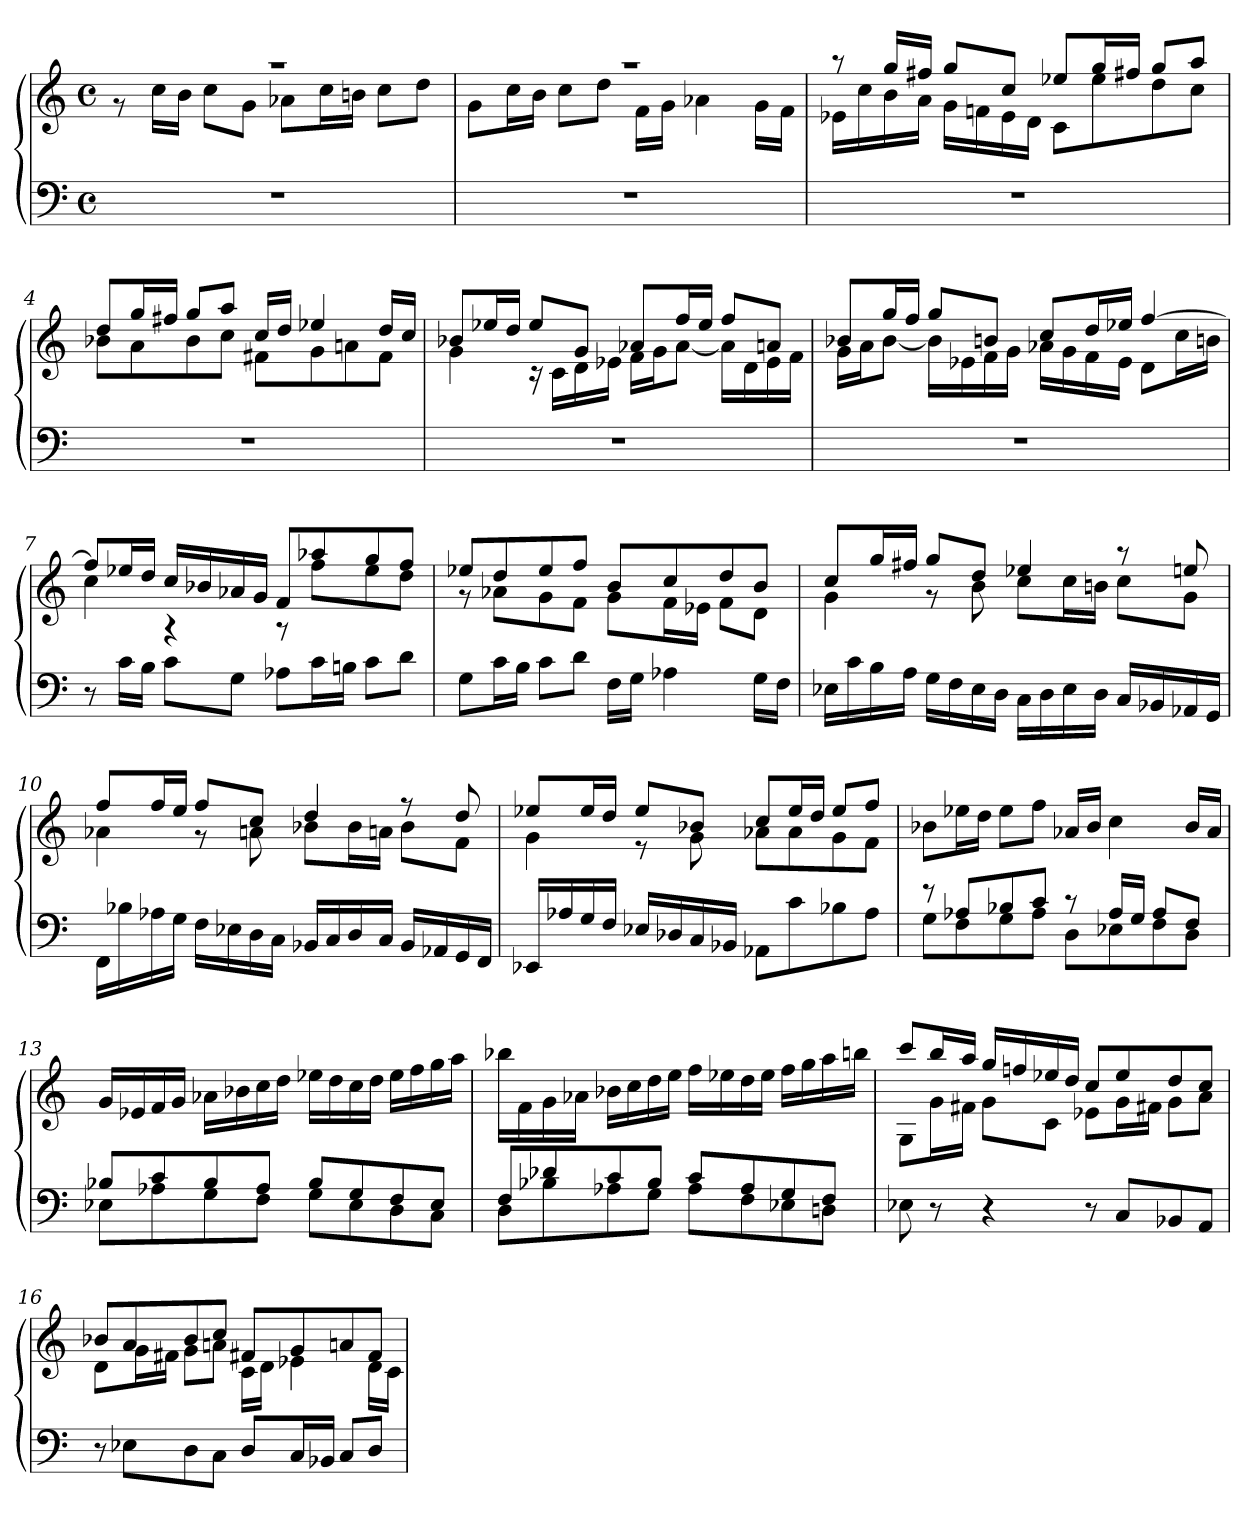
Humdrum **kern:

**kern	**kern
*part1	*part1
*staff2	*staff1
*clefF4	*clefG2
*M4/4	*M4/4
*met(c)	*met(c)
=1	=1
*	*^
1r	1r	8r
.	.	16ccLL
.	.	16bJJ
.	.	8ccL
.	.	8gJ
.	.	8a-XL
.	.	16ccL
.	.	16bnJJ
.	.	8ccL
.	.	8ddJ
=2	=2	=2
1r	1r	8gL
.	.	16ccL
.	.	16bJJ
.	.	8ccL
.	.	8ddJ
.	.	16fLL
.	.	16gJJ
.	.	4a-X
.	.	16gLL
.	.	16fJJ
=3	=3	=3
1r	8r	16e-XLL
.	.	16cc
.	16ggLL	16b
.	16ff#XJJ	16aJJ
.	8ggL	16gLL
.	.	16fn
.	8ccJ	16e-
.	.	16dJJ
.	8ee-XL	8cL
.	16ggL	8ee-
.	16ff#XJJ	.
.	8ggL	8dd
.	8aaJ	8ccJ
=4	=4	=4
1r	8ddL	8b-XL
.	16ggL	8a
.	16ff#XJJ	.
.	8ggL	8b-
.	8aaJ	8ccJ
.	16ccLL	8f#XL
.	16ddJJ	.
.	4ee-X	8g
.	.	8an
.	16ddLL	8f#J
.	16ccJJ	.
=5	=5	=5
1r	8b-XL	4g
.	16ee-XL	.
.	16ddJJ	.
.	8ee-L	16r
.	.	16cLL
.	8gJ	16d
.	.	16e-XJJ
.	8a-XL	16fLL
.	.	16gJ
.	16ffL	[8a-J
.	16ee-JJ	.
.	8ffL	16a-LL]
.	.	16d
.	8anJ	16e-
.	.	16fJJ
=6	=6	=6
1r	8b-XL	16gLL
.	.	16aJ
.	16ggL	[8b-J
.	16ffJJ	.
.	8ggL	16b-LL]
.	.	16e-X
.	8bnJ	16f
.	.	16gJJ
.	8ccL	16a-XLL
.	.	16g
.	16ddL	16f
.	16ee-XJJ	16e-JJ
.	[4ff	8dL
.	.	16ccL
.	.	16bnJJ
=7	=7	=7
8r	8ffL]	4cc
16cLL	16ee-XL	.
16BJJ	16ddJJ	.
8cL	16ccLL	4r
.	16b-X	.
8GJ	16a-X	.
.	16gJJ	.
8A-XL	8fL	8r
16cL	8aa-X	8ffL
16BnJJ	.	.
8cL	8gg	8ee-
8dJ	8ffJ	8ddJ
=8	=8	=8
8GL	8ee-XL	8r
16cL	8dd	8a-XL
16BJJ	.	.
8cL	8ee-	8g
8dJ	8ffJ	8fJ
16FLL	8bL	8gL
16GJJ	.	.
4A-X	8cc	16fL
.	.	16e-XJJ
.	8dd	8fL
16GLL	8bJ	8dJ
16FJJ	.	.
=9	=9	=9
16E-XLL	8ccL	4g
16c	.	.
16B	16ggL	.
16AJJ	16ff#XJJ	.
16GLL	8ggL	8r
16F	.	.
16E-	8ddJ	8b
16DJJ	.	.
16CLL	4ee-X	8ccL
16D	.	.
16E-	.	16ccL
16DJJ	.	16bnJJ
16CLL	8r	8ccL
16BB-X	.	.
16AA-X	8een	8gJ
16GGJJ	.	.
=10	=10	=10
16FFLL	8ffL	4a-X
16B-X	.	.
16A-X	16ffL	.
16GJJ	16eeJJ	.
16FLL	8ffL	8r
16E-X	.	.
16D	8ccJ	8an
16CJJ	.	.
16BB-XLL	4dd	8b-XL
16C	.	.
16D	.	16b-L
16CJJ	.	16anJJ
16BB-LL	8r	8b-L
16AA-X	.	.
16GG	8dd	8fJ
16FFJJ	.	.
=11	=11	=11
16EE-XLL	8ee-XL	4g
16A-X	.	.
16G	16ee-L	.
16FJJ	16ddJJ	.
16E-XLL	8ee-L	8r
16D-X	.	.
16C	8b-XJ	8g
16BB-XJJ	.	.
8AA-XL	8ccL	8a-XL
8c	16ee-L	8a-
.	16ddJJ	.
8B-X	8ee-L	8g
8A-J	8ffJ	8fJ
*	*v	*v
=12	=12
*^	*
8r	8GL	8b-XL
8A-XL	8F	16ee-XL
.	.	16ddJJ
8B-X	8G	8ee-L
8cJ	8A-J	8ffJ
8r	8DL	16a-XLL
.	.	16b-JJ
16A-LL	8E-X	4cc
16GJJ	.	.
8A-L	8F	.
8FJ	8DJ	16b-LL
.	.	16a-JJ
=13	=13	=13
8B-XL	8E-XL	16gLL
.	.	16e-X
8c	8A-X	16f
.	.	16gJJ
8B-	8G	16a-XLL
.	.	16b-X
8A-J	8FJ	16cc
.	.	16ddJJ
8B-L	8GL	16ee-XLL
.	.	16dd
8G	8E-	16cc
.	.	16ddJJ
8F	8D	16ee-LL
.	.	16ff
8E-J	8CJ	16gg
.	.	16aaJJ
=14	=14	=14
8FL	8DL	16bb-XLL
.	.	16f
8d-X	8B-X	16g
.	.	16a-XJJ
8c	8A-X	16b-XLL
.	.	16cc
8B-J	8GJ	16dd
.	.	16eeJJ
8cL	8A-L	16ffLL
.	.	16ee-X
8A-	8F	16dd
.	.	16ee-JJ
8G	8E-X	16ffLL
.	.	16gg
8FJ	8DnJ	16aa
.	.	16bbnJJ
*v	*v	*
=15	=15
*	*^
8E-X	8cccL	8GL
8r	16bbL	16gL
.	16aaJJ	16f#XJJ
4r	16ggLL	8gL
.	16ffn	.
.	16ee-X	8cJ
.	16ddJJ	.
8r	8ccL	8e-XL
8CL	8ee-	16gL
.	.	16f#XJJ
8BB-X	8dd	8gL
8AAJ	8ccJ	8aJ
=16	=16	=16
8r	8b-XL	8dL
8E-XL	8a	16gL
.	.	16f#XJJ
8D	8b-	8gL
8CJ	8ccJ	8anJ
8DL	8f#XL	16cLL
.	.	16dJJ
16CL	8g	4e-X
16BB-XJJ	.	.
8CL	8an	.
8DJ	8f#J	16dLL
.	.	16cJJ
*	*v	*v
=	=
*-	*-
